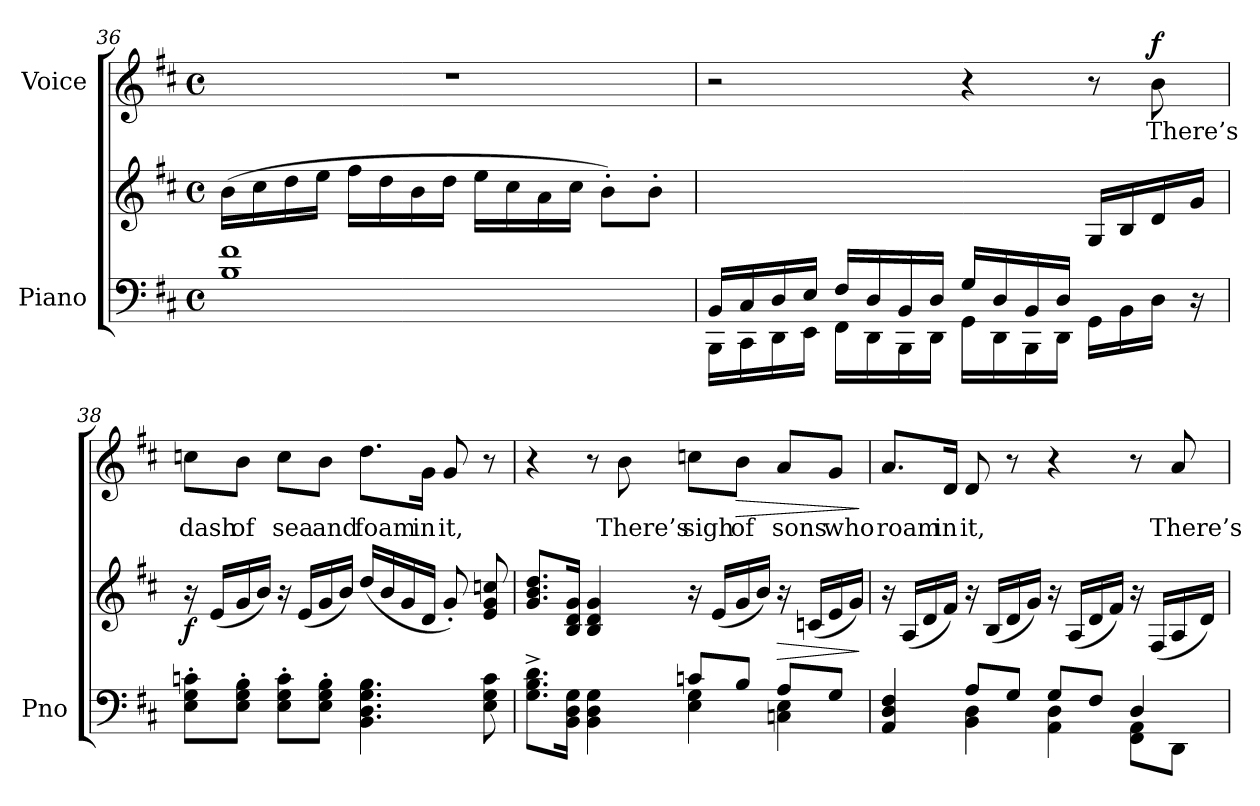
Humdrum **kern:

**kern	**kern	**dynam	**kern	**text	**dynam
*part2	*part2	*part2	*part1	*part1	*part1
*staff3	*staff2	*staff2/3	*staff1	*staff1	*staff1
*I"Piano	*	*	*I"Voice	*	*
*I'Pno	*	*	*	*	*
!!LO:LB:g=z
*clefF4	*clefG2	*	*clefG2	*	*
*k[f#c#]	*k[f#c#]	*	*k[f#c#]	*	*
*M4/4	*M4/4	*	*M4/4	*	*
*met(c)	*met(c)	*	*met(c)	*	*
=36	=36	=36	=36	=36	=36
1B 1f#	(16b\LL	.	1r	.	.
.	16cc#\	.	.	.	.
.	16dd\	.	.	.	.
.	16ee\JJ	.	.	.	.
.	16ff#\LL	.	.	.	.
.	16dd\	.	.	.	.
.	16b\	.	.	.	.
.	16dd\JJ	.	.	.	.
.	16ee\LL	.	.	.	.
.	16cc#\	.	.	.	.
.	16a\	.	.	.	.
.	16cc#\JJ	.	.	.	.
.	8b'\L)	.	.	.	.
.	8b'\J	.	.	.	.
=37	=37	=37	=37	=37	=37
*^	*	*	*	*	*
(>16BB/LL	16BBB\LL	2.ryy	.	2r	.	.
16C#/	16CC#\	.	.	.	.	.
16D/	16DD\	.	.	.	.	.
16E/JJ	16EE\JJ	.	.	.	.	.
16F#/LL	16FF#\LL	.	.	.	.	.
16D/	16DD\	.	.	.	.	.
16BB/	16BBB\	.	.	.	.	.
16D/JJ	16DD\JJ	.	.	.	.	.
16G/LL	16GG\LL	.	.	4r	.	.
16D/	16DD\	.	.	.	.	.
16BB/	16BBB\	.	.	.	.	.
16D/JJ	16DD\JJ	.	.	.	.	.
4ryy	16GG\LL	16G/LL	.	8r	.	.
.	16BB\	16B/	.	.	.	.
!	!	!	!	!	!LO:LY:b	!LO:DY:a
.	16D\JJ	16d/	.	8b\	There’s	f
.	16r	16g/JJ)	.	.	.	.
!!LO:LB:g=z
=38	=38	=38	=38	=38	=38	=38
!	!	!	!LO:DY:b	!	!LO:LY:b	!
*v	*v	*	*	*	*	*
8E\' 8G\' 8cn\'L	16r	f	8ccn\L	dash	.
.	(16e/LL	.	.	.	.
!	!	!	!	!LO:LY:b	!
8E\' 8G\' 8B\'J	16g/	.	8b\J	of	.
.	16b/JJ)	.	.	.	.
!	!	!	!	!LO:LY:b	!
8E\' 8G\' 8c\'L	16r	.	8cc\L	sea	.
.	(16e/LL	.	.	.	.
!	!	!	!	!LO:LY:b	!
8E\' 8G\' 8B\'J	16g/	.	8b\J	and	.
.	16b/JJ)	.	.	.	.
!	!	!	!	!LO:LY:b	!
4.BB\ 4.D\ 4.G\ 4.B\	(16dd/LL	.	8.dd\L	foam	.
.	16b/	.	.	.	.
.	16g/	.	.	.	.
!	!	!	!	!LO:LY:b	!
.	16d/JJ	.	16g\Jk	in	.
!	!	!	!	!LO:LY:b	!
.	8g'/)	.	8g/	it,	.
8E\ 8G\ 8c\	8e/ 8g/ 8ccn/	.	8r	.	.
=39	=39	=39	=39	=39	=39
*^	*	*	*	*	*
8.G\^ 8.B\^ 8.d\^L	2ryy	8.g/ 8.b/ 8.dd/L	.	4r	.	.
16BB\ 16D\ 16G\Jk	.	16B/ 16d/ 16g/Jk	.	.	.	.
4BB\ 4D\ 4G\	.	4B/ 4d/ 4g/	.	8r	.	.
!	!	!	!	!	!LO:LY:b	!
.	.	.	.	8b\	There’s	.
!	!	!	!	!	!LO:LY:b	!
8cn/L	4E\ 4G\	16r	.	8ccn\L	sigh	.
.	.	(16e/LL	.	.	.	.
!	!	!	!	!	!LO:LY:b	!LO:HP:b
8B/J	.	16g/	.	8b\J	of	>
.	.	16b/JJ)	.	.	.	.
!	!	!	!LO:HP:b	!	!LO:LY:b	!
8A/L	4Cn\ 4E\	16r	>	8a/L	sons	.
.	.	(16cn/LL	.	.	.	.
!	!	!	!	!	!LO:LY:b	!
8G/J	.	16e/	.	8g/J	who	.
.	.	16g/JJ)	.	.	.	.
*v	*v	*	*	*	*	*
.	.	]	.	.	]
!!LO:PB:g=z
=40	=40	=40	=40	=40	=40
*^	*	*	*	*	*
!	!	!	!	!	!LO:LY:b	!
4AA/ 4D/ 4F#/	4ryy	16r	.	8.a/L	roam	.
.	.	(16A/LL	.	.	.	.
.	.	16d/	.	.	.	.
!	!	!	!	!	!LO:LY:b	!
.	.	16f#/JJ)	.	16d/Jk	in	.
!	!	!	!	!	!LO:LY:b	!
8A/L	4BB\ 4D\	16r	.	8d/	it,	.
.	.	(16B/LL	.	.	.	.
8G/J	.	16d/	.	8r	.	.
.	.	16g/JJ)	.	.	.	.
8G/L	4AA\ 4D\	16r	.	4r	.	.
.	.	(16A/LL	.	.	.	.
8F#/J	.	16d/	.	.	.	.
.	.	16f#/JJ)	.	.	.	.
4D/	8FF#\ 8AA\L	16r	.	8r	.	.
.	.	(16F#/LL	.	.	.	.
!	!	!	!	!	!LO:LY:b	!
.	8DD\J	16A/	.	8a/	There’s	.
.	.	16d/JJ)	.	.	.	.
*v	*v	*	*	*	*	*
=	=	=	=	=	=
*-	*-	*-	*-	*-	*-
